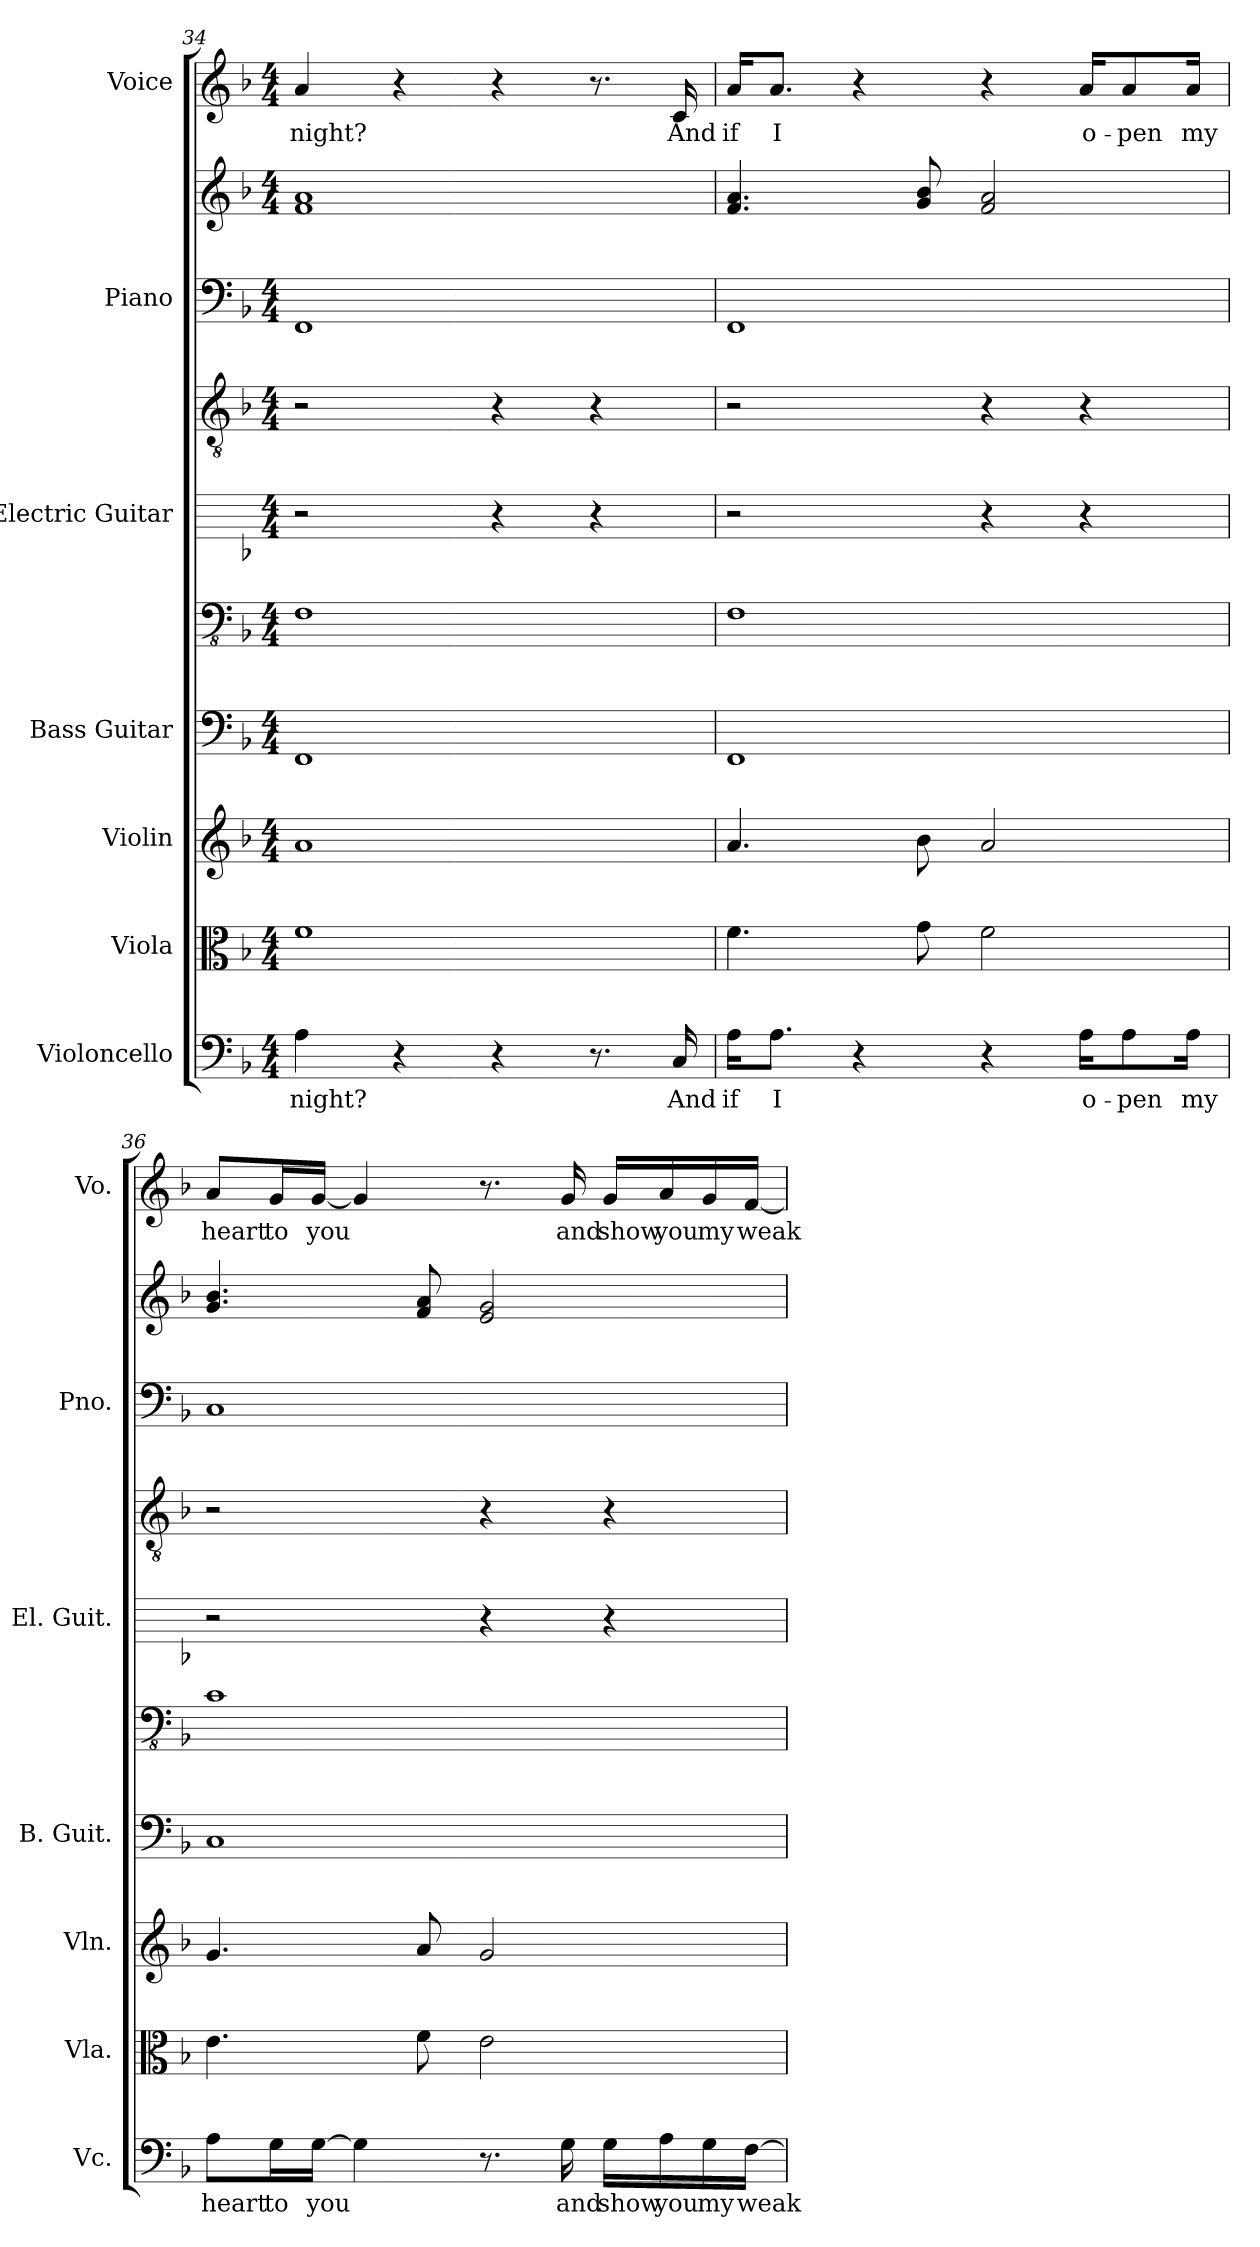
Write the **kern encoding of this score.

**kern	**text	**kern	**kern	**kern	**kern	**kern	**kern	**kern	**kern	**kern	**text
*part7	*part7	*part6	*part5	*part4	*part4	*part3	*part3	*part2	*part2	*part1	*part1
*staff10	*staff10	*staff9	*staff8	*staff7	*staff6	*staff5	*staff4	*staff3	*staff2	*staff1	*staff1
*I"Violoncello	*	*I"Viola	*I"Violin	*I"Bass Guitar	*	*I"Electric Guitar	*	*I"Piano	*	*I"Voice	*
*I'Vc.	*	*I'Vla.	*I'Vln.	*I'B. Guit.	*	*I'El. Guit.	*	*I'Pno.	*	*I'Vo.	*
!!LO:PB:g=z
*clefF4	*	*clefC3	*clefG2	*	*clefFv4	*	*clefGv2	*clefF4	*clefG2	*clefG2	*
*k[b-]	*	*k[b-]	*k[b-]	*k[b-]	*k[b-]	*k[b-]	*k[b-]	*k[b-]	*k[b-]	*k[b-]	*
*M4/4	*	*M4/4	*M4/4	*M4/4	*M4/4	*M4/4	*M4/4	*M4/4	*M4/4	*M4/4	*
=34	=34	=34	=34	=34	=34	=34	=34	=34	=34	=34	=34
4A\	-night?	1f	1a	1FF	1FF	2r	2r	1FF	1f 1a	4a/	-night?
4r	.	.	.	.	.	.	.	.	.	4r	.
4r	.	.	.	.	.	4r	4r	.	.	4r	.
8.r	.	.	.	.	.	4r	4r	.	.	8.r	.
16C/	And	.	.	.	.	.	.	.	.	16c/	And
=35	=35	=35	=35	=35	=35	=35	=35	=35	=35	=35	=35
16A\KL	if	4.f\	4.a/	1FF	1FF	2r	2r	1FF	4.f/ 4.a/	16a/KL	if
8.A\J	I	.	.	.	.	.	.	.	.	8.a/J	I
4r	.	.	.	.	.	.	.	.	.	4r	.
.	.	8g\	8b-\	.	.	.	.	.	8g/ 8b-/	.	.
4r	.	2f\	2a/	.	.	4r	4r	.	2f/ 2a/	4r	.
16A\KL	o-	.	.	.	.	4r	4r	.	.	16a/KL	o-
8A\	-pen	.	.	.	.	.	.	.	.	8a/	-pen
16A\Jk	my	.	.	.	.	.	.	.	.	16a/Jk	my
=36	=36	=36	=36	=36	=36	=36	=36	=36	=36	=36	=36
8A\L	heart	4.e\	4.g/	1C	1C	2r	2r	1C	4.g/ 4.b-/	8a/L	heart
16G\L	to	.	.	.	.	.	.	.	.	16g/L	to
[16G\JJ	you	.	.	.	.	.	.	.	.	[16g/JJ	you
4G\]	.	.	.	.	.	.	.	.	.	4g/]	.
.	.	8f\	8a/	.	.	.	.	.	8f/ 8a/	.	.
8.r	.	2e\	2g/	.	.	4r	4r	.	2e/ 2g/	8.r	.
16G\	and	.	.	.	.	.	.	.	.	16g/	and
16G\LL	show	.	.	.	.	4r	4r	.	.	16g/LL	show
16A\	you	.	.	.	.	.	.	.	.	16a/	you
16G\	my	.	.	.	.	.	.	.	.	16g/	my
[16F\JJ	weak	.	.	.	.	.	.	.	.	[16f/JJ	weak
=	=	=	=	=	=	=	=	=	=	=	=
*-	*-	*-	*-	*-	*-	*-	*-	*-	*-	*-	*-
